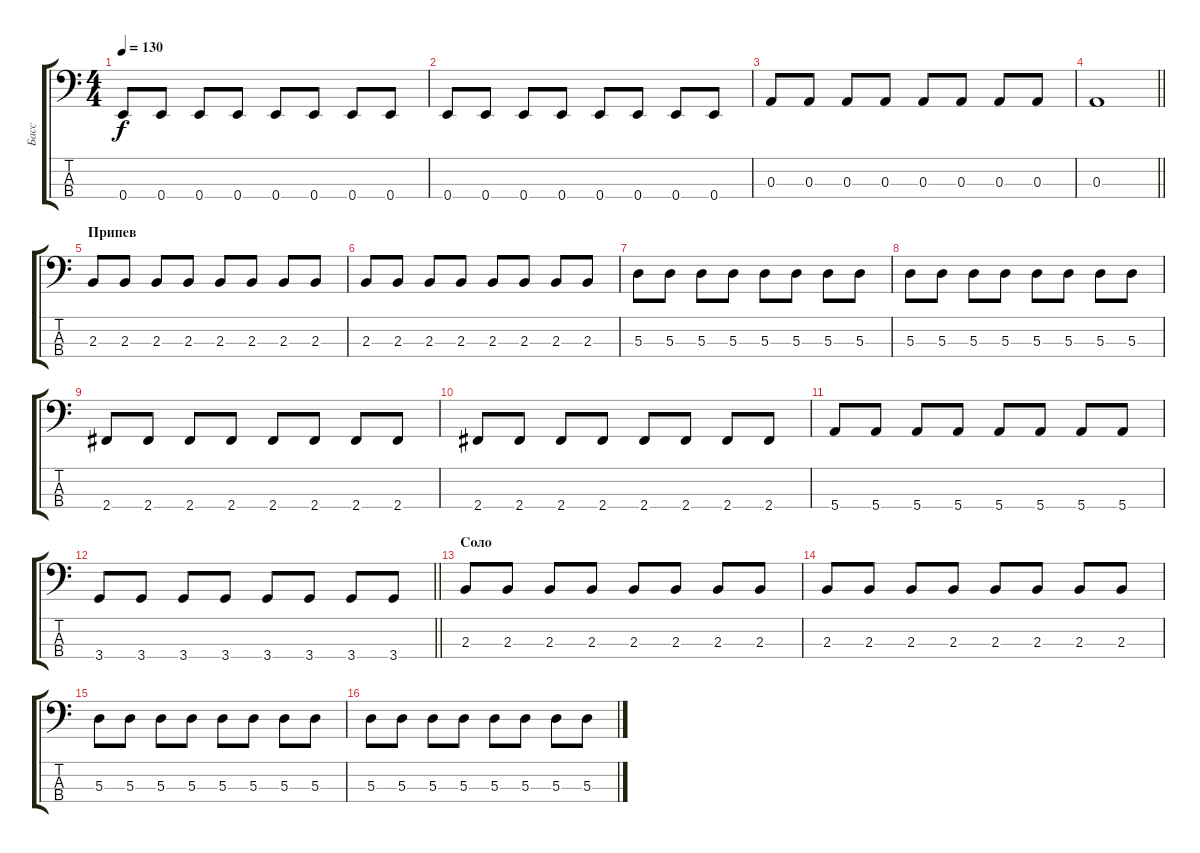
\track ("Басс" "Басс") {instrument electricbassfinger}
\staff {score tabs}
\tuning (G2 D2 A1 E1) {hide}
\ts (4 4)
\tempo 130
\clef f4
\ks c
0.4.8{dy f} 0.4.8 0.4.8 0.4.8 0.4.8 0.4.8 0.4.8 0.4.8 |
0.4.8 0.4.8 0.4.8 0.4.8 0.4.8 0.4.8 0.4.8 0.4.8 |
0.3.8 0.3.8 0.3.8 0.3.8 0.3.8 0.3.8 0.3.8 0.3.8 |
\barLineRight lightlight
0.3.1 |
\section ("" "Припев")
2.3.8 2.3.8 2.3.8 2.3.8 2.3.8 2.3.8 2.3.8 2.3.8 |
2.3.8 2.3.8 2.3.8 2.3.8 2.3.8 2.3.8 2.3.8 2.3.8 |
5.3.8 5.3.8 5.3.8 5.3.8 5.3.8 5.3.8 5.3.8 5.3.8 |
5.3.8 5.3.8 5.3.8 5.3.8 5.3.8 5.3.8 5.3.8 5.3.8 |
2.4.8 2.4.8 2.4.8 2.4.8 2.4.8 2.4.8 2.4.8 2.4.8 |
2.4.8 2.4.8 2.4.8 2.4.8 2.4.8 2.4.8 2.4.8 2.4.8 |
5.4.8 5.4.8 5.4.8 5.4.8 5.4.8 5.4.8 5.4.8 5.4.8 |
\barLineRight lightlight
3.4.8 3.4.8 3.4.8 3.4.8 3.4.8 3.4.8 3.4.8 3.4.8 |
\section ("" "Соло")
2.3.8 2.3.8 2.3.8 2.3.8 2.3.8 2.3.8 2.3.8 2.3.8 |
2.3.8 2.3.8 2.3.8 2.3.8 2.3.8 2.3.8 2.3.8 2.3.8 |
5.3.8 5.3.8 5.3.8 5.3.8 5.3.8 5.3.8 5.3.8 5.3.8 |
5.3.8 5.3.8 5.3.8 5.3.8 5.3.8 5.3.8 5.3.8 5.3.8
